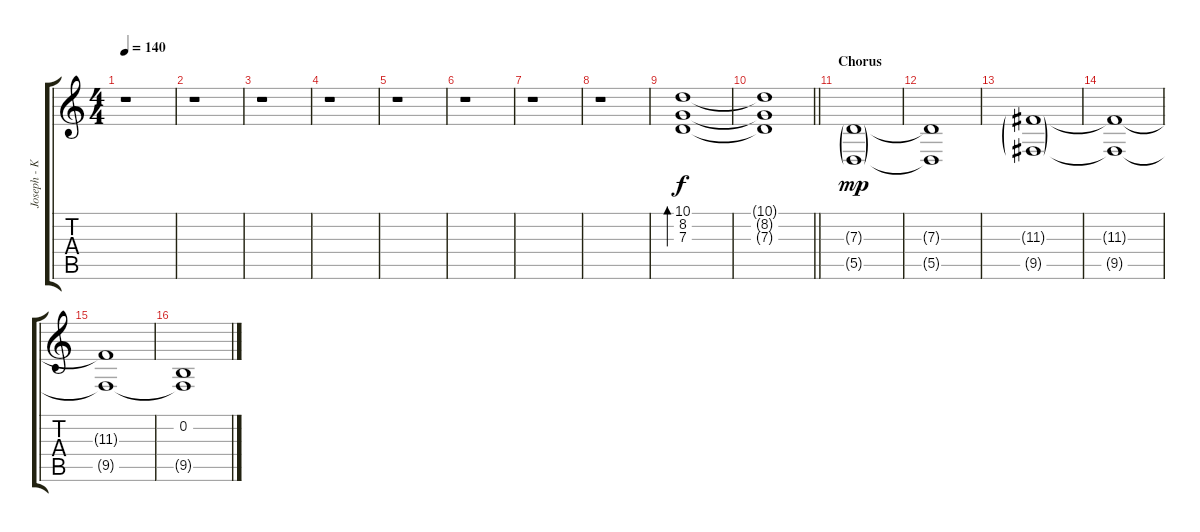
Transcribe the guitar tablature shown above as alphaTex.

\track ("Joseph - Keyboards" "Joseph - K") {instrument pad2warm}
\staff {score tabs}
\tuning (E4 B3 G3 D3 A2 E2) {hide}
\ts (4 4)
\tempo 140
\clef g2
\ks c
r.1{dy mp} |
r.1 |
r.1 |
r.1 |
r.1 |
r.1 |
r.1 |
r.1 |
(10.1 8.2 7.3).1{bd 480 dy f volume 14 instrument electricguitarjazz} |
\barLineRight lightlight
(10.1{t} 8.2{t} 7.3{t}).1 |
\section ("" "Chorus")
(7.3{g} 5.5{g}).1{dy mp volume 11 instrument pad2warm} |
(7.3{t} 5.5{t}).1 |
(11.3{g} 9.5{g}).1 |
(11.3{t} 9.5{t}).1 |
(11.3{t} 9.5{t}).1 |
(0.2 9.5{t}).1
